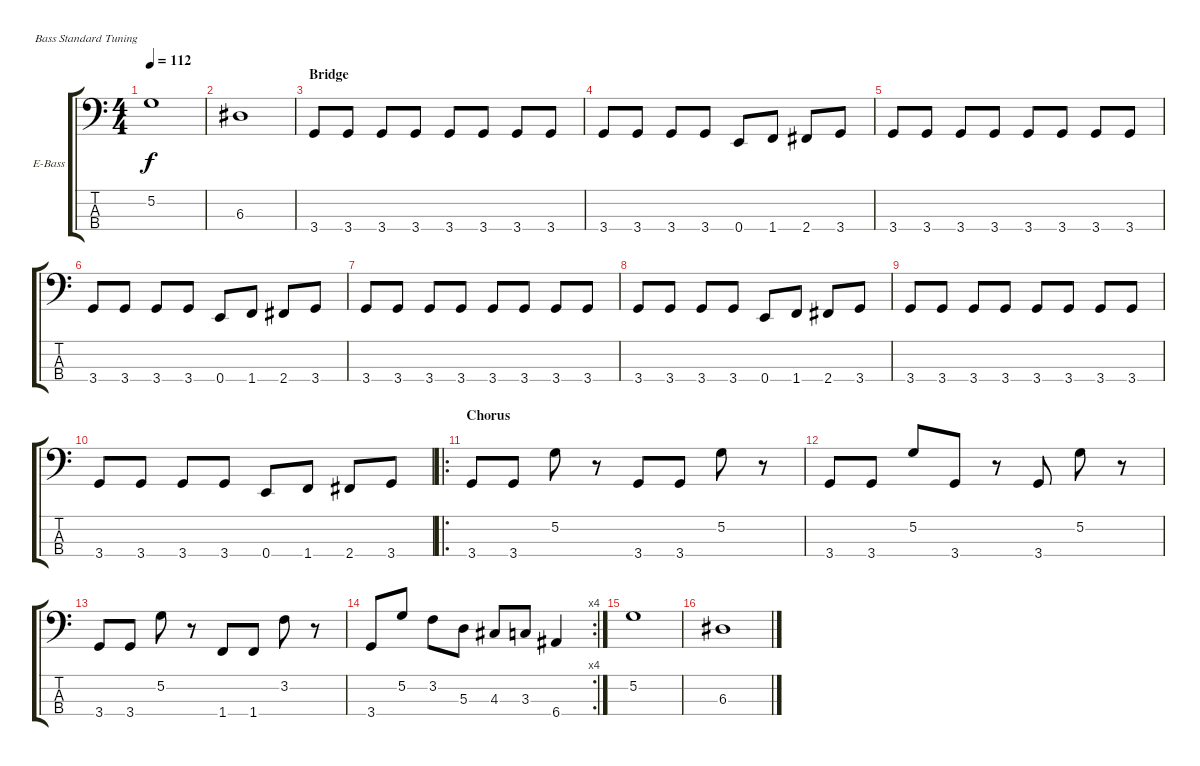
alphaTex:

\defaultSystemsLayout 4
\bracketExtendMode groupsimilarinstruments
\firstSystemTrackNameOrientation horizontal
\otherSystemsTrackNameOrientation horizontal
\track ("Metal Bass" "E-Bass") {instrument electricbassfinger}
\staff {score tabs}
\tuning (G2 D2 A1 E1)
\ts (4 4)
\tempo 112
\clef f4
\ks c
5.2.1{dy f} |
6.3.1 |
\section ("" "Bridge")
3.4.8 3.4.8 3.4.8 3.4.8 3.4.8 3.4.8 3.4.8 3.4.8 |
3.4.8 3.4.8 3.4.8 3.4.8 0.4.8 1.4.8 2.4.8 3.4.8 |
3.4.8 3.4.8 3.4.8 3.4.8 3.4.8 3.4.8 3.4.8 3.4.8 |
3.4.8 3.4.8 3.4.8 3.4.8 0.4.8 1.4.8 2.4.8 3.4.8 |
3.4.8 3.4.8 3.4.8 3.4.8 3.4.8 3.4.8 3.4.8 3.4.8 |
3.4.8 3.4.8 3.4.8 3.4.8 0.4.8 1.4.8 2.4.8 3.4.8 |
3.4.8 3.4.8 3.4.8 3.4.8 3.4.8 3.4.8 3.4.8 3.4.8 |
3.4.8 3.4.8 3.4.8 3.4.8 0.4.8 1.4.8 2.4.8 3.4.8 |
\ro
\section ("" "Chorus")
3.4.8 3.4.8 5.2.8 r.8 3.4.8 3.4.8 5.2.8 r.8 |
3.4.8 3.4.8 5.2.8 3.4.8 r.8 3.4.8 5.2.8 r.8 |
3.4.8 3.4.8 5.2.8 r.8 1.4.8 1.4.8 3.2.8 r.8 |
\rc 4
3.4.8 5.2.8 3.2.8 5.3.8 4.3.8 3.3.8 6.4.4 |
5.2.1 |
6.3.1
